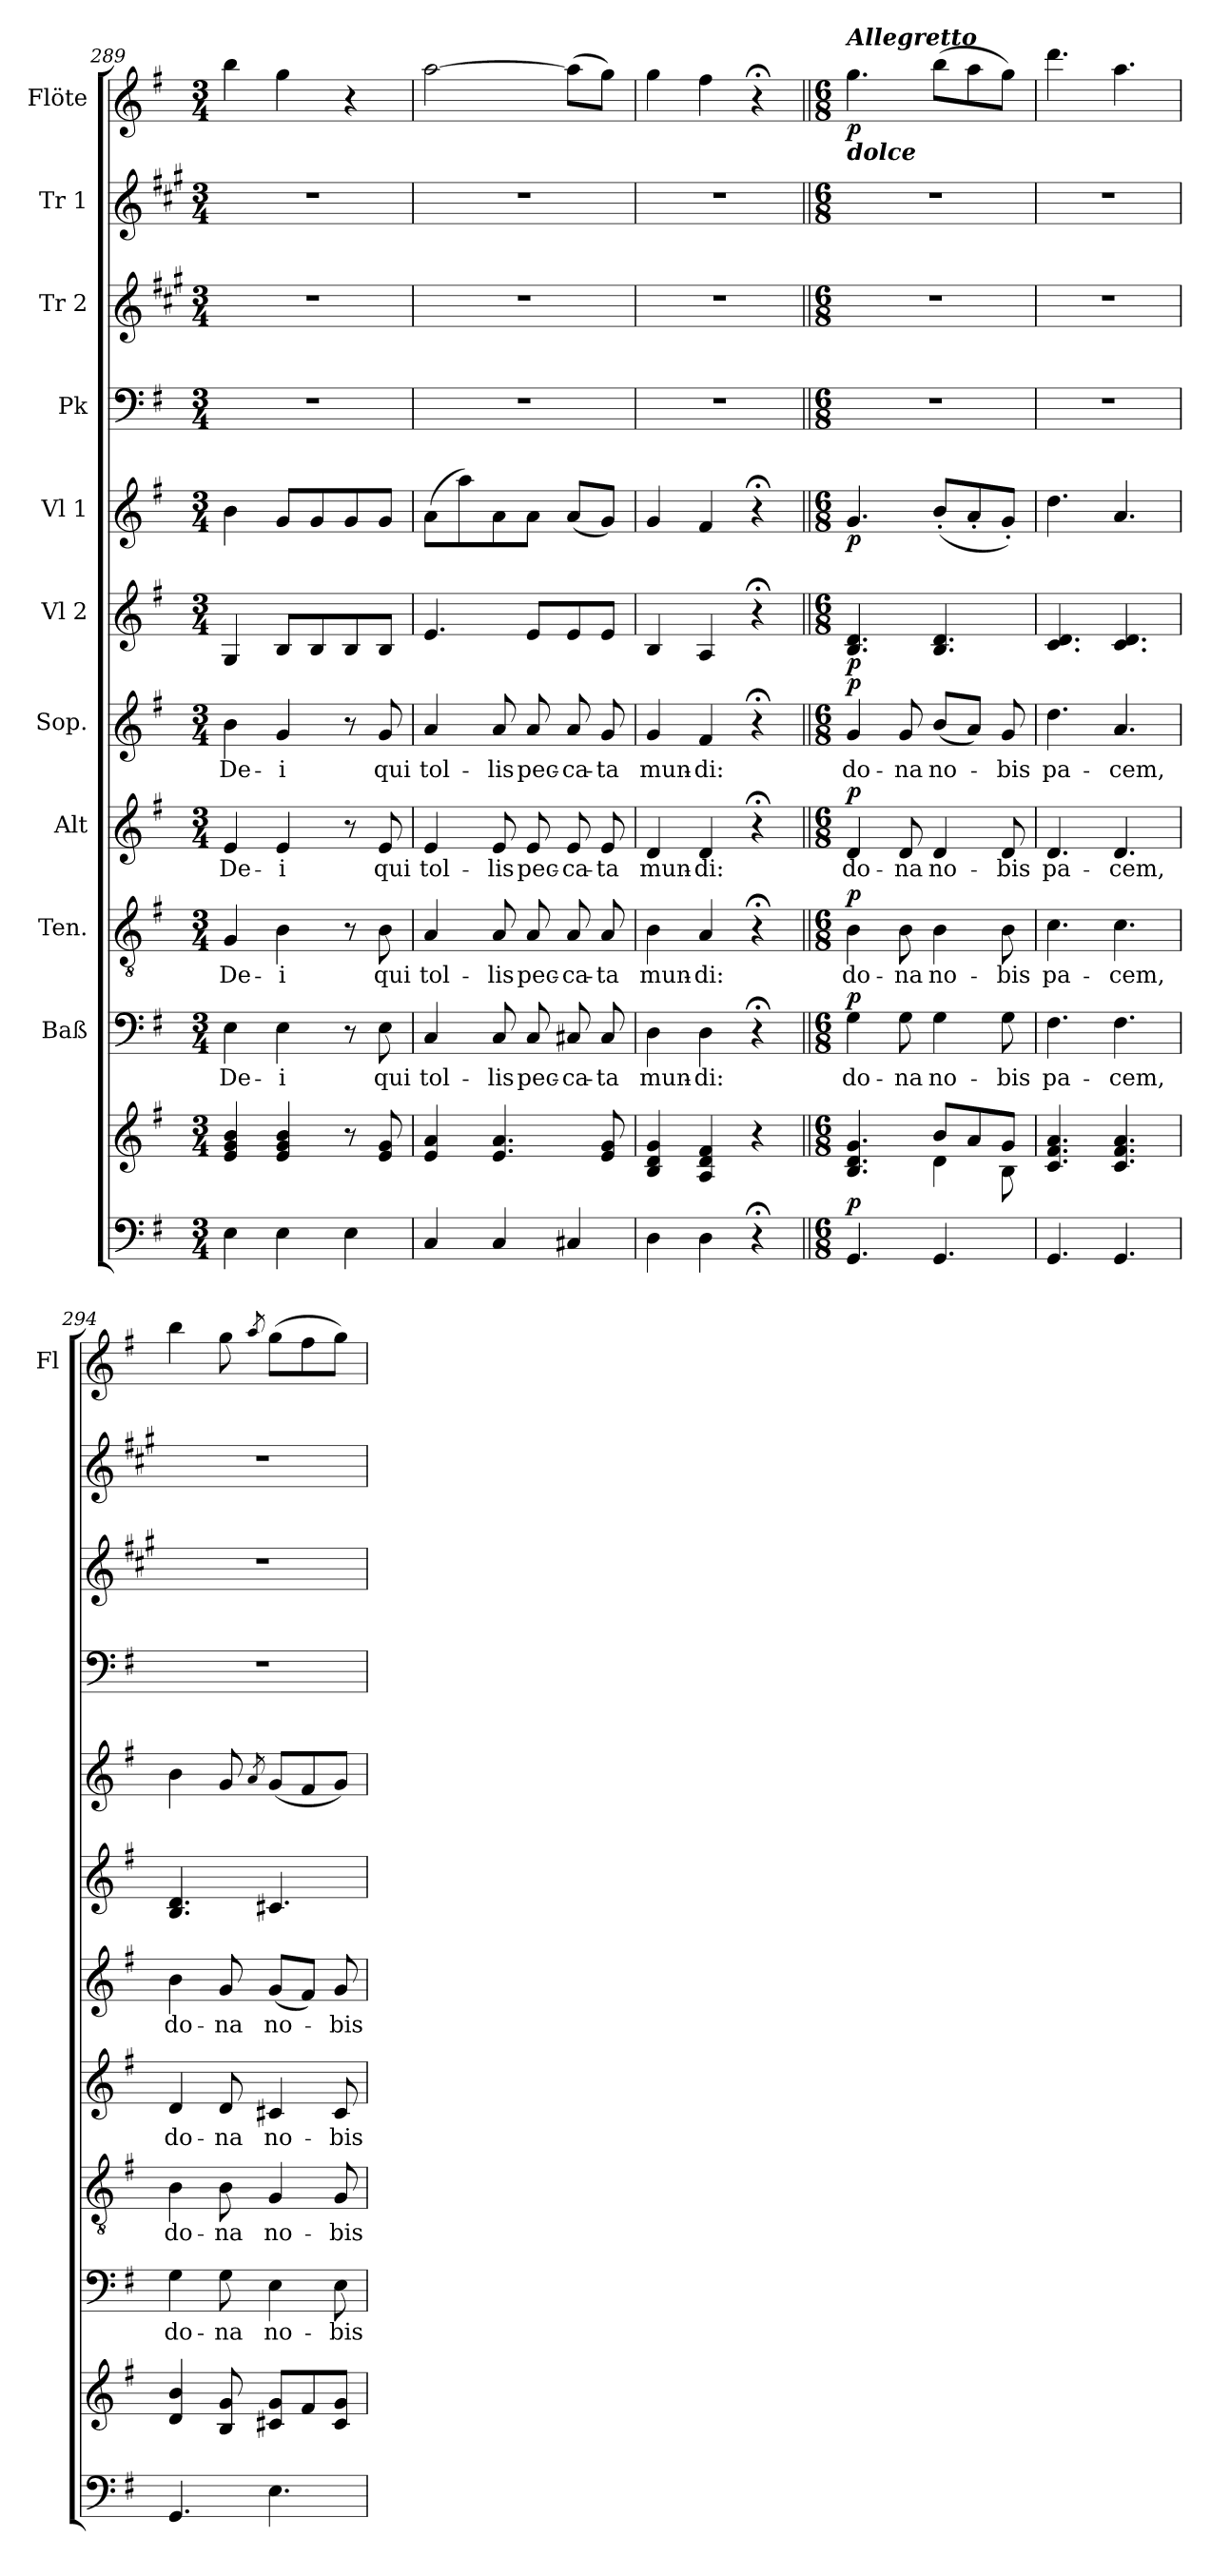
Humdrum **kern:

**kern	**kern	**dynam	**kern	**text	**dynam	**kern	**text	**dynam	**kern	**text	**dynam	**kern	**text	**dynam	**kern	**dynam	**kern	**dynam	**kern	**kern	**kern	**kern	**dynam
*part11	*part11	*part11	*part10	*part10	*part10	*part9	*part9	*part9	*part8	*part8	*part8	*part7	*part7	*part7	*part6	*part6	*part5	*part5	*part4	*part3	*part2	*part1	*part1
*staff12	*staff11	*staff11/12	*staff10	*staff10	*staff10	*staff9	*staff9	*staff9	*staff8	*staff8	*staff8	*staff7	*staff7	*staff7	*staff6	*staff6	*staff5	*staff5	*staff4	*staff3	*staff2	*staff1	*staff1
*	*	*	*I"Baß	*	*	*I"Ten.	*	*	*I"Alt	*	*	*I"Sop.	*	*	*I"Vl 2	*	*I"Vl 1	*	*I"Pk	*I"Tr 2	*I"Tr 1	*I"Flöte	*
*	*	*	*	*	*	*	*	*	*	*	*	*	*	*	*	*	*	*	*	*	*	*I'Fl	*
*clefF4	*clefG2	*	*clefF4	*	*	*clefGv2	*	*	*clefG2	*	*	*clefG2	*	*	*clefG2	*	*clefG2	*	*clefF4	*clefG2	*clefG2	*clefG2	*
*	*	*	*	*	*	*	*	*	*	*	*	*	*	*	*	*	*	*	*	*ITrd1c2	*ITrd1c2	*	*
*k[f#]	*k[f#]	*	*k[f#]	*	*	*k[f#]	*	*	*k[f#]	*	*	*k[f#]	*	*	*k[f#]	*	*k[f#]	*	*k[f#]	*k[f#]	*k[f#]	*k[f#]	*
*G:	*G:	*	*G:	*	*	*G:	*	*	*G:	*	*	*G:	*	*	*G:	*	*G:	*	*G:	*G:	*G:	*G:	*
*M3/4	*M3/4	*	*M3/4	*	*	*M3/4	*	*	*M3/4	*	*	*M3/4	*	*	*M3/4	*	*M3/4	*	*M3/4	*M3/4	*M3/4	*M3/4	*
=289	=289	=289	=289	=289	=289	=289	=289	=289	=289	=289	=289	=289	=289	=289	=289	=289	=289	=289	=289	=289	=289	=289	=289
!	!	!	!	!LO:LY:b	!	!	!LO:LY:b	!	!	!LO:LY:b	!	!	!LO:LY:b	!	!	!	!	!	!	!	!	!	!
4E\	4e/ 4g/ 4b/	.	4E\	De-	.	4G/	De-	.	4e/	De-	.	4b\	De-	.	4G/	.	4b\	.	2.r	2.r	2.r	4bb\	.
!	!	!	!	!LO:LY:b	!	!	!LO:LY:b	!	!	!LO:LY:b	!	!	!LO:LY:b	!	!	!	!	!	!	!	!	!	!
4E\	4e/ 4g/ 4b/	.	4E\	-i	.	4B\	-i	.	4e/	-i	.	4g/	-i	.	8B/L	.	8g/L	.	.	.	.	4gg\	.
.	.	.	.	.	.	.	.	.	.	.	.	.	.	.	8B/	.	8g/	.	.	.	.	.	.
4E\	8r	.	8r	.	.	8r	.	.	8r	.	.	8r	.	.	8B/	.	8g/	.	.	.	.	4r	.
!	!	!	!	!LO:LY:b	!	!	!LO:LY:b	!	!	!LO:LY:b	!	!	!LO:LY:b	!	!	!	!	!	!	!	!	!	!
.	8e/ 8g/	.	8E\	qui	.	8B\	qui	.	8e/	qui	.	8g/	qui	.	8B/J	.	8g/J	.	.	.	.	.	.
=290	=290	=290	=290	=290	=290	=290	=290	=290	=290	=290	=290	=290	=290	=290	=290	=290	=290	=290	=290	=290	=290	=290	=290
!	!	!	!	!LO:LY:b	!	!	!LO:LY:b	!	!	!LO:LY:b	!	!	!LO:LY:b	!	!	!	!	!	!	!	!	!	!
4C/	4e/ 4a/	.	4C/	tol-	.	4A/	tol-	.	4e/	tol-	.	4a/	tol-	.	4.e/	.	(>8a\L	.	2.r	2.r	2.r	[2aa\	.
.	.	.	.	.	.	.	.	.	.	.	.	.	.	.	.	.	8aa\)	.	.	.	.	.	.
!	!	!	!	!LO:LY:b	!	!	!LO:LY:b	!	!	!LO:LY:b	!	!	!LO:LY:b	!	!	!	!	!	!	!	!	!	!
4C/	4.e/ 4.a/	.	8C/	-lis	.	8A/	-lis	.	8e/	-lis	.	8a/	-lis	.	.	.	8a\	.	.	.	.	.	.
!	!	!	!	!LO:LY:b	!	!	!LO:LY:b	!	!	!LO:LY:b	!	!	!LO:LY:b	!	!	!	!	!	!	!	!	!	!
.	.	.	8C/	pec-	.	8A/	pec-	.	8e/	pec-	.	8a/	pec-	.	8e/L	.	8a\J	.	.	.	.	.	.
!	!	!	!	!LO:LY:b	!	!	!LO:LY:b	!	!	!LO:LY:b	!	!	!LO:LY:b	!	!	!	!	!	!	!	!	!	!
4C#X/	.	.	8C#X/	-ca-	.	8A/	-ca-	.	8e/	-ca-	.	8a/	-ca-	.	8e/	.	(<8a/L	.	.	.	.	(>8aa\L]	.
!	!	!	!	!LO:LY:b	!	!	!LO:LY:b	!	!	!LO:LY:b	!	!	!LO:LY:b	!	!	!	!	!	!	!	!	!	!
.	8e/ 8g/	.	8C#/	-ta	.	8A/	-ta	.	8e/	-ta	.	8g/	-ta	.	8e/J	.	8g/J)	.	.	.	.	8gg\J)	.
=291	=291	=291	=291	=291	=291	=291	=291	=291	=291	=291	=291	=291	=291	=291	=291	=291	=291	=291	=291	=291	=291	=291	=291
!	!	!	!	!LO:LY:b	!	!	!LO:LY:b	!	!	!LO:LY:b	!	!	!LO:LY:b	!	!	!	!	!	!	!	!	!	!
4D\	4B/ 4d/ 4g/	.	4D\	mun-	.	4B\	mun-	.	4d/	mun-	.	4g/	mun-	.	4B/	.	4g/	.	2.r	2.r	2.r	4gg\	.
!	!	!	!	!LO:LY:b	!	!	!LO:LY:b	!	!	!LO:LY:b	!	!	!LO:LY:b	!	!	!	!	!	!	!	!	!	!
4D\	4A/ 4d/ 4f#/	.	4D\	-di:	.	4A/	-di:	.	4d/	-di:	.	4f#/	-di:	.	4A/	.	4f#/	.	.	.	.	4ff#\	.
4r;<	4r	.	4r;<	.	.	4r;<	.	.	4r;<	.	.	4r;<	.	.	4r;<	.	4r;<	.	.	.	.	4r;<	.
!!LO:PB:g=z
=292||	=292||	=292||	=292||	=292||	=292||	=292||	=292||	=292||	=292||	=292||	=292||	=292||	=292||	=292||	=292||	=292||	=292||	=292||	=292||	=292||	=292||	=292||	=292||
*M6/8	*M6/8	*	*M6/8	*	*	*M6/8	*	*	*M6/8	*	*	*M6/8	*	*	*M6/8	*	*M6/8	*	*M6/8	*M6/8	*M6/8	*M6/8	*
*	*^	*	*	*	*	*	*	*	*	*	*	*	*	*	*	*	*	*	*	*	*	*	*
!	!	!	!	!	!	!	!	!	!	!	!	!	!	!	!	!	!	!	!	!	!	!	!LO:TX:a:Bi:t=Allegretto	!
!	!	!	!	!	!	!	!	!	!	!	!	!	!	!	!	!	!	!	!	!	!	!	!LO:TX:b:Bi:t=dolce	!
!	!	!	!LO:DY:a=2	!	!LO:LY:b	!LO:DY:a	!	!LO:LY:b	!LO:DY:a	!	!LO:LY:b	!LO:DY:a	!	!LO:LY:b	!LO:DY:a	!	!LO:DY:b	!	!LO:DY:b	!	!	!	!	!LO:DY:b
4.GG/	4.B/ 4.d/ 4.g/	4.ryy	p	4G\	do-	p	4B\	do-	p	4d/	do-	p	4g/	do-	p	4.B/ 4.d/	p	4.g/	p	2.r	2.r	2.r	4.gg\	p
!	!	!	!	!	!LO:LY:b	!	!	!LO:LY:b	!	!	!LO:LY:b	!	!	!LO:LY:b	!	!	!	!	!	!	!	!	!	!
.	.	.	.	8G\	-na	.	8B\	-na	.	8d/	-na	.	8g/	-na	.	.	.	.	.	.	.	.	.	.
!	!	!	!	!	!LO:LY:b	!	!	!LO:LY:b	!	!	!LO:LY:b	!	!	!LO:LY:b	!	!	!	!	!	!	!	!	!	!
4.GG/	8b/L	4d\	.	4G\	no-	.	4B\	no-	.	4d/	no-	.	(<8b/L	no-	.	4.B/ 4.d/	.	(<8b'</L	.	.	.	.	(>8bb\L	.
.	8a/	.	.	.	.	.	.	.	.	.	.	.	8a/J)	.	.	.	.	8a'</	.	.	.	.	8aa\	.
!	!	!	!	!	!LO:LY:b	!	!	!LO:LY:b	!	!	!LO:LY:b	!	!	!LO:LY:b	!	!	!	!	!	!	!	!	!	!
.	8g/J	8B\	.	8G\	-bis	.	8B\	-bis	.	8d/	-bis	.	8g/	-bis	.	.	.	8g'</J)	.	.	.	.	8gg\J)	.
=293	=293	=293	=293	=293	=293	=293	=293	=293	=293	=293	=293	=293	=293	=293	=293	=293	=293	=293	=293	=293	=293	=293	=293	=293
!	!	!	!	!	!LO:LY:b	!	!	!LO:LY:b	!	!	!LO:LY:b	!	!	!LO:LY:b	!	!	!	!	!	!	!	!	!	!
*	*v	*v	*	*	*	*	*	*	*	*	*	*	*	*	*	*	*	*	*	*	*	*	*	*
4.GG/	4.c/ 4.f#/ 4.a/	.	4.F#\	pa-	.	4.c\	pa-	.	4.d/	pa-	.	4.dd\	pa-	.	4.c/ 4.d/	.	4.dd\	.	2.r	2.r	2.r	4.ddd\	.
!	!	!	!	!LO:LY:b	!	!	!LO:LY:b	!	!	!LO:LY:b	!	!	!LO:LY:b	!	!	!	!	!	!	!	!	!	!
4.GG/	4.c/ 4.f#/ 4.a/	.	4.F#\	-cem,	.	4.c\	-cem,	.	4.d/	-cem,	.	4.a/	-cem,	.	4.c/ 4.d/	.	4.a/	.	.	.	.	4.aa\	.
=294	=294	=294	=294	=294	=294	=294	=294	=294	=294	=294	=294	=294	=294	=294	=294	=294	=294	=294	=294	=294	=294	=294	=294
!	!	!	!	!LO:LY:b	!	!	!LO:LY:b	!	!	!LO:LY:b	!	!	!LO:LY:b	!	!	!	!	!	!	!	!	!	!
4.GG/	4d/ 4b/	.	4G\	do-	.	4B\	do-	.	4d/	do-	.	4b\	do-	.	4.B/ 4.d/	.	4b\	.	2.r	2.r	2.r	4bb\	.
!	!	!	!	!LO:LY:b	!	!	!LO:LY:b	!	!	!LO:LY:b	!	!	!LO:LY:b	!	!	!	!	!	!	!	!	!	!
.	8B/ 8g/	.	8G\	-na	.	8B\	-na	.	8d/	-na	.	8g/	-na	.	.	.	8g/	.	.	.	.	8gg\	.
.	.	.	.	.	.	.	.	.	.	.	.	.	.	.	.	.	8qa/	.	.	.	.	8qaa/	.
!	!	!	!	!LO:LY:b	!	!	!LO:LY:b	!	!	!LO:LY:b	!	!	!LO:LY:b	!	!	!	!	!	!	!	!	!	!
4.E\	8c#X/ 8g/L	.	4E\	no-	.	4G/	no-	.	4c#X/	no-	.	(<8g/L	no-	.	4.c#X/	.	(<8g/L	.	.	.	.	(>8gg\L	.
.	8f#/	.	.	.	.	.	.	.	.	.	.	8f#/J)	.	.	.	.	8f#/	.	.	.	.	8ff#\	.
!	!	!	!	!LO:LY:b	!	!	!LO:LY:b	!	!	!LO:LY:b	!	!	!LO:LY:b	!	!	!	!	!	!	!	!	!	!
.	8c#/ 8g/J	.	8E\	-bis	.	8G/	-bis	.	8c#/	-bis	.	8g/	-bis	.	.	.	8g/J)	.	.	.	.	8gg\J)	.
=	=	=	=	=	=	=	=	=	=	=	=	=	=	=	=	=	=	=	=	=	=	=	=
*-	*-	*-	*-	*-	*-	*-	*-	*-	*-	*-	*-	*-	*-	*-	*-	*-	*-	*-	*-	*-	*-	*-	*-
